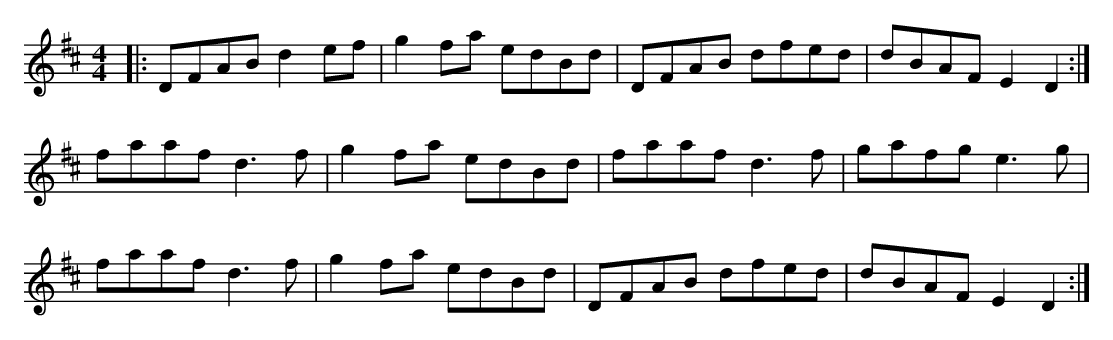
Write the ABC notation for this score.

X:1
M:4/4
K:D
|:DFAB d2 ef|g2 fa edBd|DFAB dfed|dBAF E2 D2:|
faaf d3 f|g2 fa edBd|faaf d3 f|gafg e3 g|
faaf d3 f|g2 fa edBd|DFAB dfed|dBAF E2 D2:|
